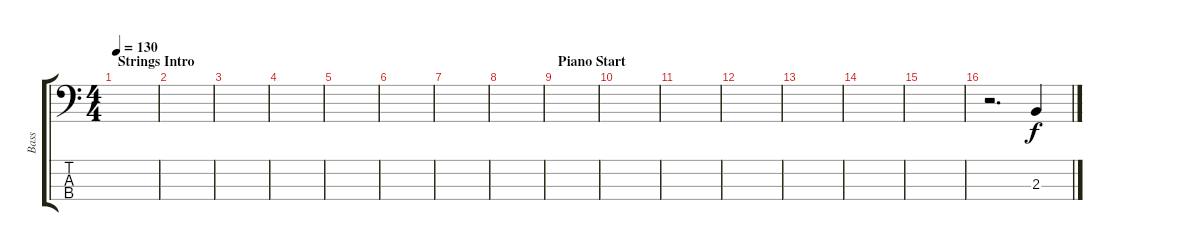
\track ("Bass" "Bass") {instrument electricbassfinger}
\staff {score tabs}
\tuning (G2 D2 A1 E1) {hide}
\ts (4 4)
\section ("" "Strings Intro")
\tempo 130
\clef f4
\ks c
|
|
|
|
|
|
|
|
\section ("" "Piano Start")
|
|
|
|
|
|
|
r.2{d} 2.3{ss}.4
